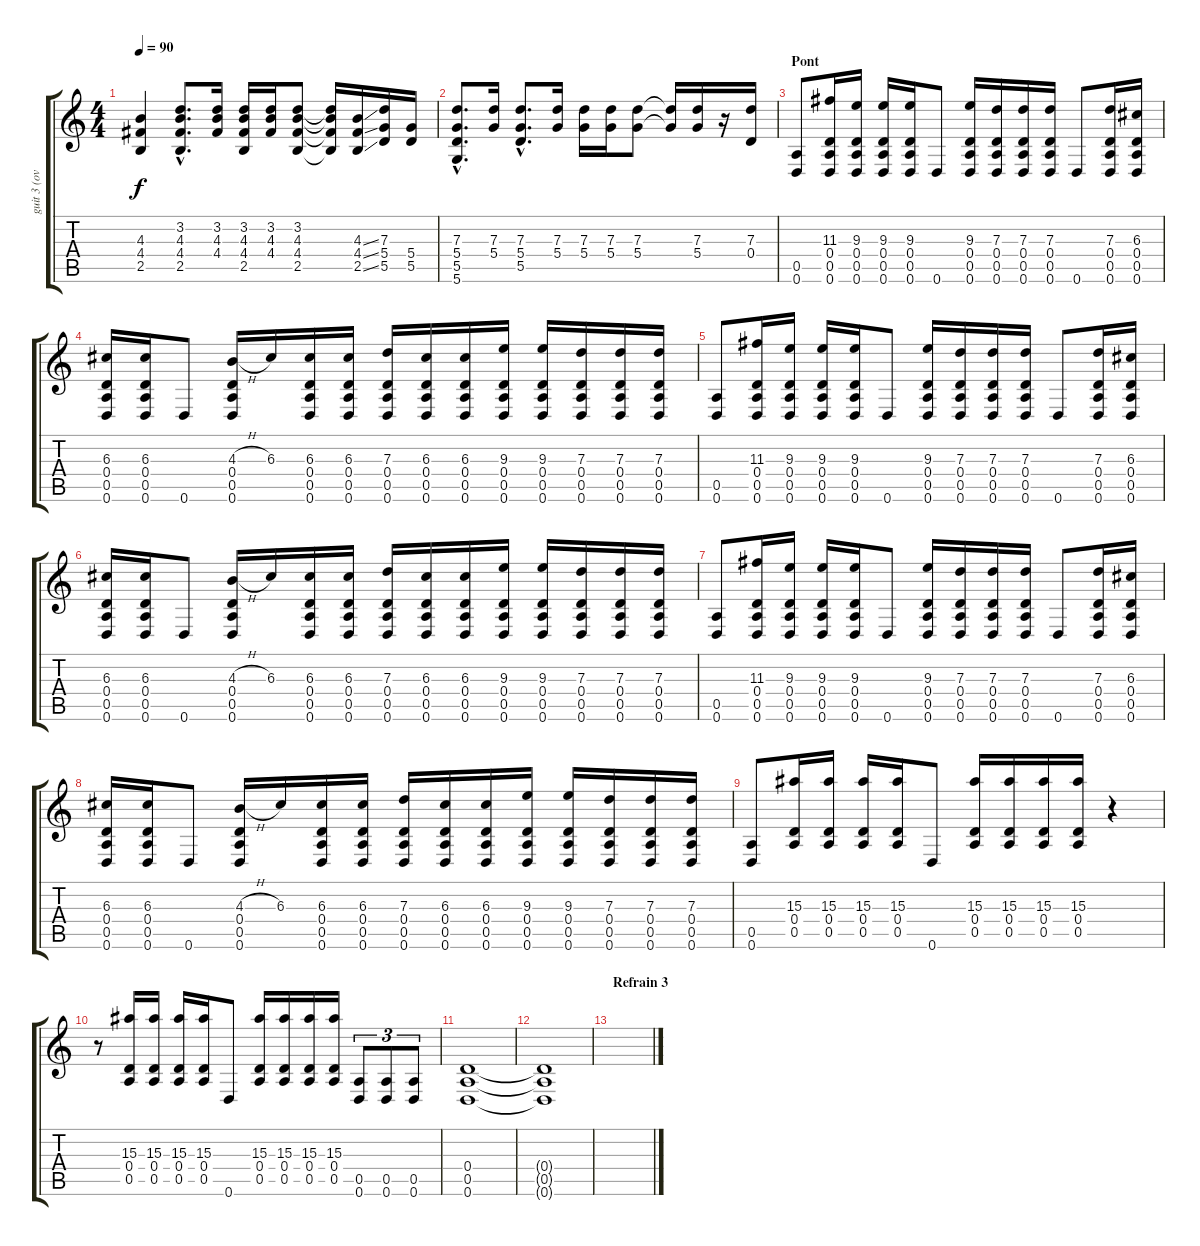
\track ("guit 3 (overdrive)" "guit 3 (ov") {instrument overdrivenguitar}
\staff {score tabs}
\tuning (E4 B3 G3 D3 A2 D2) {hide}
\ts (4 4)
\tempo 90
\clef g2
\ks c
(4.3 4.4 2.5).4{dy f} (3.2{hac} 4.3{hac} 4.4{hac} 2.5{hac}).8{d} (3.2 4.3 4.4).16 (3.2 4.3 4.4 2.5).16 (3.2 4.3 4.4).16 (3.2 4.3 4.4 2.5).8 (3.2{t} 4.3{t} 4.4{t} 2.5{t}).16 (4.3{ss} 4.4{ss} 2.5{ss}).16 (7.3 5.4 5.5).16 (5.4 5.5).16 |
(7.3{hac} 5.4{hac} 5.5{hac} 5.6{hac}).8{d} (7.3 5.4).16 (7.3{hac} 5.4{hac} 5.5{hac}).8{d} (7.3 5.4).16 (7.3 5.4).16 (7.3 5.4).16 (7.3 5.4).8 (7.3{t} 5.4{t}).16 (7.3 5.4).16 r.16 (7.3 0.4).16 |
\section ("" "Pont")
(0.5 0.6).8 (11.3 0.4 0.5 0.6).16 (9.3 0.4 0.5 0.6).16 (9.3 0.4 0.5 0.6).16 (9.3 0.4 0.5 0.6).16 0.6.8 (9.3 0.4 0.5 0.6).16 (7.3 0.4 0.5 0.6).16 (7.3 0.4 0.5 0.6).16 (7.3 0.4 0.5 0.6).16 0.6.8 (7.3 0.4 0.5 0.6).16 (6.3 0.4 0.5 0.6).16 |
(6.3 0.4 0.5 0.6).16 (6.3 0.4 0.5 0.6).16 0.6.8 (4.3{h} 0.4 0.5 0.6).16 6.3.16 (6.3 0.4 0.5 0.6).16 (6.3 0.4 0.5 0.6).16 (7.3 0.4 0.5 0.6).16 (6.3 0.4 0.5 0.6).16 (6.3 0.4 0.5 0.6).16 (9.3 0.4 0.5 0.6).16 (9.3 0.4 0.5 0.6).16 (7.3 0.4 0.5 0.6).16 (7.3 0.4 0.5 0.6).16 (7.3 0.4 0.5 0.6).16 |
(0.5 0.6).8 (11.3 0.4 0.5 0.6).16 (9.3 0.4 0.5 0.6).16 (9.3 0.4 0.5 0.6).16 (9.3 0.4 0.5 0.6).16 0.6.8 (9.3 0.4 0.5 0.6).16 (7.3 0.4 0.5 0.6).16 (7.3 0.4 0.5 0.6).16 (7.3 0.4 0.5 0.6).16 0.6.8 (7.3 0.4 0.5 0.6).16 (6.3 0.4 0.5 0.6).16 |
(6.3 0.4 0.5 0.6).16 (6.3 0.4 0.5 0.6).16 0.6.8 (4.3{h} 0.4 0.5 0.6).16 6.3.16 (6.3 0.4 0.5 0.6).16 (6.3 0.4 0.5 0.6).16 (7.3 0.4 0.5 0.6).16 (6.3 0.4 0.5 0.6).16 (6.3 0.4 0.5 0.6).16 (9.3 0.4 0.5 0.6).16 (9.3 0.4 0.5 0.6).16 (7.3 0.4 0.5 0.6).16 (7.3 0.4 0.5 0.6).16 (7.3 0.4 0.5 0.6).16 |
(0.5 0.6).8 (11.3 0.4 0.5 0.6).16 (9.3 0.4 0.5 0.6).16 (9.3 0.4 0.5 0.6).16 (9.3 0.4 0.5 0.6).16 0.6.8 (9.3 0.4 0.5 0.6).16 (7.3 0.4 0.5 0.6).16 (7.3 0.4 0.5 0.6).16 (7.3 0.4 0.5 0.6).16 0.6.8 (7.3 0.4 0.5 0.6).16 (6.3 0.4 0.5 0.6).16 |
(6.3 0.4 0.5 0.6).16 (6.3 0.4 0.5 0.6).16 0.6.8 (4.3{h} 0.4 0.5 0.6).16 6.3.16 (6.3 0.4 0.5 0.6).16 (6.3 0.4 0.5 0.6).16 (7.3 0.4 0.5 0.6).16 (6.3 0.4 0.5 0.6).16 (6.3 0.4 0.5 0.6).16 (9.3 0.4 0.5 0.6).16 (9.3 0.4 0.5 0.6).16 (7.3 0.4 0.5 0.6).16 (7.3 0.4 0.5 0.6).16 (7.3 0.4 0.5 0.6).16 |
(0.5 0.6).8 (15.3 0.4 0.5).16 (15.3 0.4 0.5).16 (15.3 0.4 0.5).16 (15.3 0.4 0.5).16 0.6.8 (15.3 0.4 0.5).16 (15.3 0.4 0.5).16 (15.3 0.4 0.5).16 (15.3 0.4 0.5).16 r.4 |
r.8 (15.3 0.4 0.5).16 (15.3 0.4 0.5).16 (15.3 0.4 0.5).16 (15.3 0.4 0.5).16 0.6.8 (15.3 0.4 0.5).16 (15.3 0.4 0.5).16 (15.3 0.4 0.5).16 (15.3 0.4 0.5).16 (0.5 0.6).8{tu (3 2) instrument electricguitarmuted} (0.5 0.6).8{tu (3 2)} (0.5 0.6).8{tu (3 2)} |
(0.4 0.5 0.6).1{instrument overdrivenguitar} |
(0.4{t} 0.5{t} 0.6{t}).1 |
\section ("" "Refrain 3")
